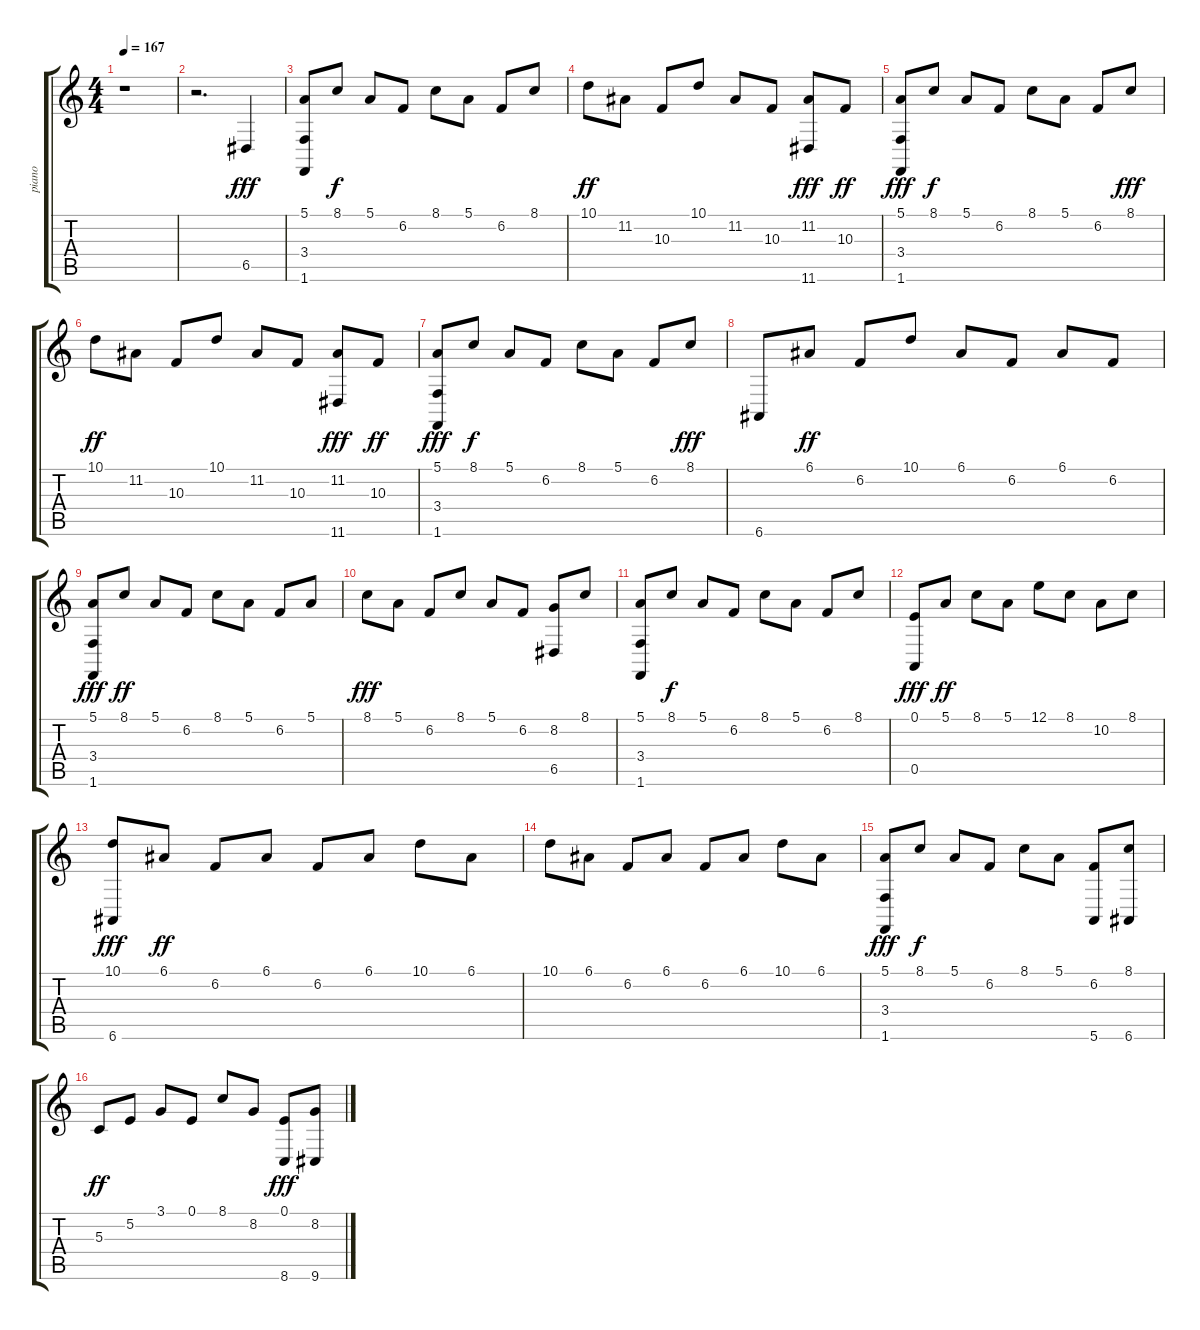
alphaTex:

\track ("piano" "piano") {instrument brightacousticpiano}
\staff {score tabs}
\tuning (E4 B3 G3 D3 A2 E2) {hide}
\ts (4 4)
\tempo 167
\clef g2
\ks c
r.1{dy fff instrument brightacousticpiano} |
r.2{d} 6.5.4{volume 16} |
(5.1 3.4 1.6).8 8.1.8{dy f} 5.1.8 6.2.8 8.1.8 5.1.8 6.2.8 8.1.8 |
10.1.8{dy ff} 11.2.8 10.3.8 10.1.8 11.2.8 10.3.8 (11.2 11.6).8{dy fff} 10.3.8{dy ff} |
(5.1 3.4 1.6).8{dy fff} 8.1.8{dy f} 5.1.8 6.2.8 8.1.8 5.1.8 6.2.8 8.1.8{dy fff} |
10.1.8{dy ff} 11.2.8 10.3.8 10.1.8 11.2.8 10.3.8 (11.2 11.6).8{dy fff} 10.3.8{dy ff} |
(5.1 3.4 1.6).8{dy fff} 8.1.8{dy f} 5.1.8 6.2.8 8.1.8 5.1.8 6.2.8 8.1.8{dy fff} |
6.6.8 6.1.8{dy ff} 6.2.8 10.1.8 6.1.8 6.2.8 6.1.8 6.2.8 |
(5.1 3.4 1.6).8{dy fff} 8.1.8{dy ff} 5.1.8 6.2.8 8.1.8 5.1.8 6.2.8 5.1.8 |
8.1.8{dy fff} 5.1.8 6.2.8 8.1.8 5.1.8 6.2.8 (8.2 6.5).8 8.1.8 |
(5.1 3.4 1.6).8 8.1.8{dy f} 5.1.8 6.2.8 8.1.8 5.1.8 6.2.8 8.1.8 |
(0.1 0.5).8{dy fff} 5.1.8{dy ff} 8.1.8 5.1.8 12.1.8 8.1.8 10.2.8 8.1.8 |
(10.1 6.6).8{dy fff} 6.1.8{dy ff} 6.2.8 6.1.8 6.2.8 6.1.8 10.1.8 6.1.8 |
10.1.8 6.1.8 6.2.8 6.1.8 6.2.8 6.1.8 10.1.8 6.1.8 |
(5.1 3.4 1.6).8{dy fff} 8.1.8{dy f} 5.1.8 6.2.8 8.1.8 5.1.8 (6.2 5.6).8 (8.1 6.6).8 |
5.3.8{dy ff} 5.2.8 3.1.8 0.1.8 8.1.8 8.2.8 (0.1 8.6).8{dy fff} (8.2 9.6).8
